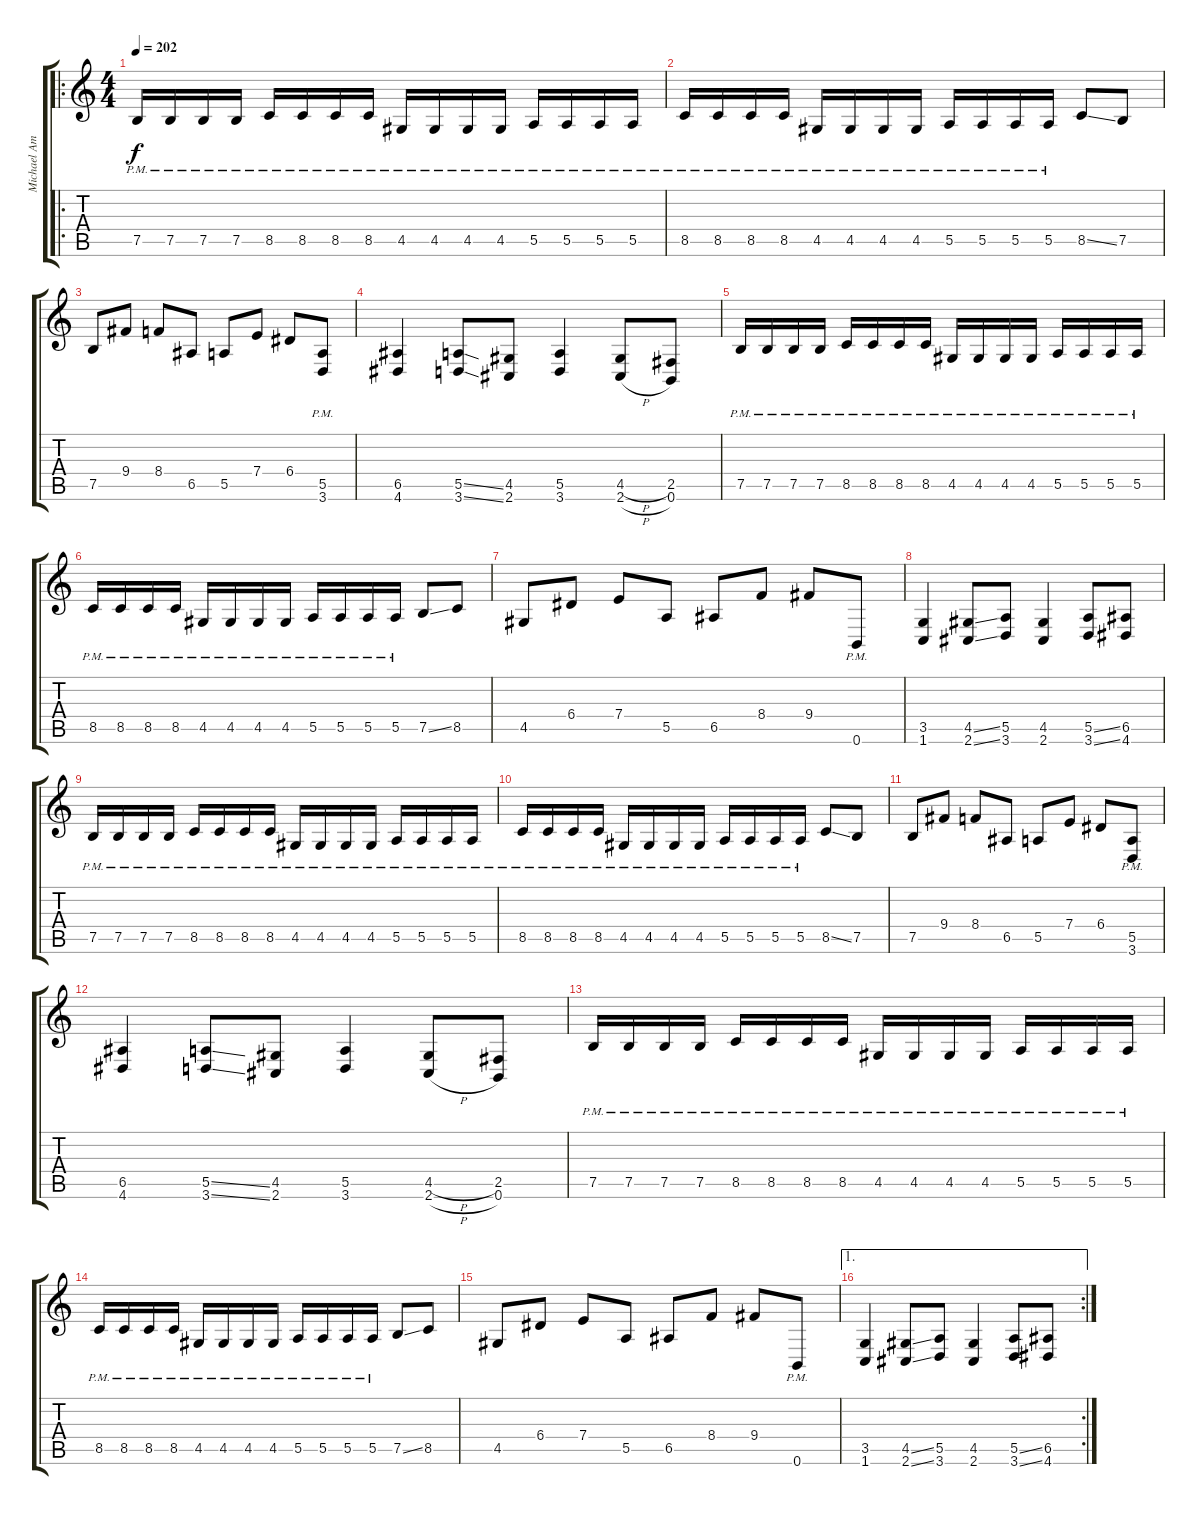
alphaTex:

\track ("Michael Amott" "Michael Am") {instrument distortionguitar}
\staff {score tabs}
\tuning (B3 Gb3 D3 A2 E2 B1) {hide}
\ro
\ts (4 4)
\tempo 202
\clef g2
\ks c
7.5{pm}.16{dy f} 7.5{pm}.16 7.5{pm}.16 7.5{pm}.16 8.5{pm}.16 8.5{pm}.16 8.5{pm}.16 8.5{pm}.16 4.5{pm}.16 4.5{pm}.16 4.5{pm}.16 4.5{pm}.16 5.5{pm}.16 5.5{pm}.16 5.5{pm}.16 5.5{pm}.16 |
8.5{pm}.16 8.5{pm}.16 8.5{pm}.16 8.5{pm}.16 4.5{pm}.16 4.5{pm}.16 4.5{pm}.16 4.5{pm}.16 5.5{pm}.16 5.5{pm}.16 5.5{pm}.16 5.5{pm}.16 8.5{ss}.8 7.5.8 |
7.5.8 9.4.8 8.4.8 6.5.8 5.5.8 7.4.8 6.4.8 (5.5{pm} 3.6{pm}).8 |
(6.5 4.6).4 (5.5{ss} 3.6{ss}).8 (4.5 2.6).8 (5.5 3.6).4 (4.5{h} 2.6{h}).8 (2.5 0.6).8 |
7.5{pm}.16 7.5{pm}.16 7.5{pm}.16 7.5{pm}.16 8.5{pm}.16 8.5{pm}.16 8.5{pm}.16 8.5{pm}.16 4.5{pm}.16 4.5{pm}.16 4.5{pm}.16 4.5{pm}.16 5.5{pm}.16 5.5{pm}.16 5.5{pm}.16 5.5{pm}.16 |
8.5{pm}.16 8.5{pm}.16 8.5{pm}.16 8.5{pm}.16 4.5{pm}.16 4.5{pm}.16 4.5{pm}.16 4.5{pm}.16 5.5{pm}.16 5.5{pm}.16 5.5{pm}.16 5.5{pm}.16 7.5{ss}.8 8.5.8 |
4.5.8 6.4.8 7.4.8 5.5.8 6.5.8 8.4.8 9.4.8 0.6{pm}.8 |
(3.5 1.6).4 (4.5{ss} 2.6{ss}).8 (5.5 3.6).8 (4.5 2.6).4 (5.5{ss} 3.6{ss}).8 (6.5 4.6).8 |
7.5{pm}.16 7.5{pm}.16 7.5{pm}.16 7.5{pm}.16 8.5{pm}.16 8.5{pm}.16 8.5{pm}.16 8.5{pm}.16 4.5{pm}.16 4.5{pm}.16 4.5{pm}.16 4.5{pm}.16 5.5{pm}.16 5.5{pm}.16 5.5{pm}.16 5.5{pm}.16 |
8.5{pm}.16 8.5{pm}.16 8.5{pm}.16 8.5{pm}.16 4.5{pm}.16 4.5{pm}.16 4.5{pm}.16 4.5{pm}.16 5.5{pm}.16 5.5{pm}.16 5.5{pm}.16 5.5{pm}.16 8.5{ss}.8 7.5.8 |
7.5.8 9.4.8 8.4.8 6.5.8 5.5.8 7.4.8 6.4.8 (5.5{pm} 3.6{pm}).8 |
(6.5 4.6).4 (5.5{ss} 3.6{ss}).8 (4.5 2.6).8 (5.5 3.6).4 (4.5{h} 2.6{h}).8 (2.5 0.6).8 |
7.5{pm}.16 7.5{pm}.16 7.5{pm}.16 7.5{pm}.16 8.5{pm}.16 8.5{pm}.16 8.5{pm}.16 8.5{pm}.16 4.5{pm}.16 4.5{pm}.16 4.5{pm}.16 4.5{pm}.16 5.5{pm}.16 5.5{pm}.16 5.5{pm}.16 5.5{pm}.16 |
8.5{pm}.16 8.5{pm}.16 8.5{pm}.16 8.5{pm}.16 4.5{pm}.16 4.5{pm}.16 4.5{pm}.16 4.5{pm}.16 5.5{pm}.16 5.5{pm}.16 5.5{pm}.16 5.5{pm}.16 7.5{ss}.8 8.5.8 |
4.5.8 6.4.8 7.4.8 5.5.8 6.5.8 8.4.8 9.4.8 0.6{pm}.8 |
\ae 1
\rc 2
(3.5 1.6).4 (4.5{ss} 2.6{ss}).8 (5.5 3.6).8 (4.5 2.6).4 (5.5{ss} 3.6{ss}).8 (6.5 4.6).8
